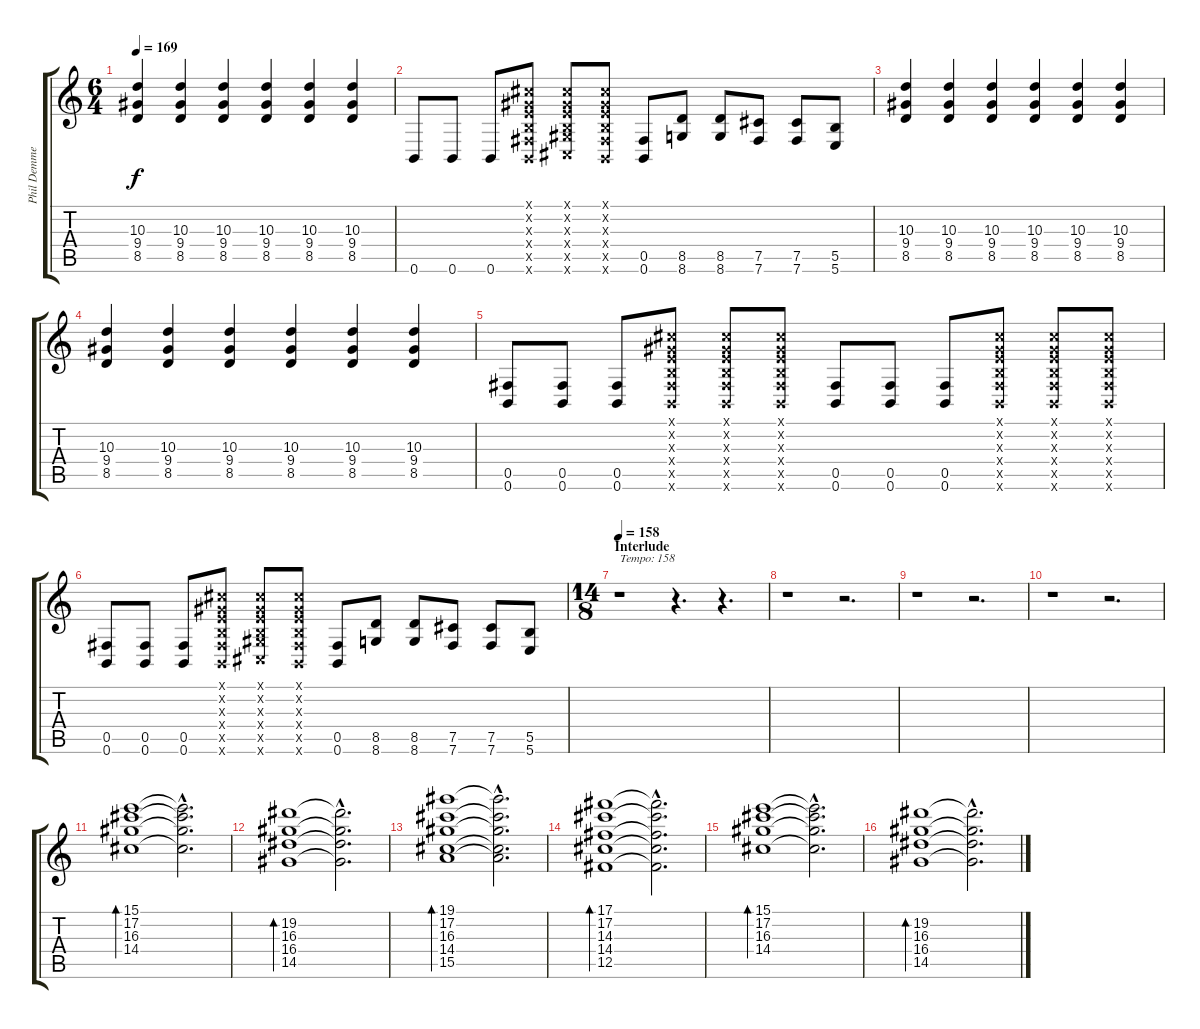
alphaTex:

\track ("Phil Demmel" "Phil Demme") {instrument distortionguitar}
\staff {score tabs}
\tuning (Db4 Ab3 E3 B2 Gb2 B1) {hide}
\ts (6 4)
\tempo 169
\clef g2
\ks c
(10.3 9.4 8.5).4{dy f} (10.3 9.4 8.5).4 (10.3 9.4 8.5).4 (10.3 9.4 8.5).4 (10.3 9.4 8.5).4 (10.3 9.4 8.5).4 |
0.6.8 0.6.8 0.6.8 (0.1{x} 0.2{x} 0.3{x} 0.4{x} 0.5{x} 0.6{x}).8 (0.1{x} 0.2{x} 0.3{x} 0.4{x} 2.5{x} 2.6{x}).8 (0.1{x} 0.2{x} 0.3{x} 0.4{x} 0.5{x} 0.6{x}).8 (0.5 0.6).8 (8.5 8.6).8 (8.5 8.6).8 (7.5 7.6).8 (7.5 7.6).8 (5.5 5.6).8 |
(10.3 9.4 8.5).4 (10.3 9.4 8.5).4 (10.3 9.4 8.5).4 (10.3 9.4 8.5).4 (10.3 9.4 8.5).4 (10.3 9.4 8.5).4 |
(10.3 9.4 8.5).4 (10.3 9.4 8.5).4 (10.3 9.4 8.5).4 (10.3 9.4 8.5).4 (10.3 9.4 8.5).4 (10.3 9.4 8.5).4 |
(0.5 0.6).8 (0.5 0.6).8 (0.5 0.6).8 (0.1{x} 0.2{x} 0.3{x} 0.4{x} 0.5{x} 0.6{x}).8 (0.1{x} 0.2{x} 0.3{x} 0.4{x} 0.5{x} 0.6{x}).8 (0.1{x} 0.2{x} 0.3{x} 0.4{x} 0.5{x} 0.6{x}).8 (0.5 0.6).8 (0.5 0.6).8 (0.5 0.6).8 (0.1{x} 0.2{x} 0.3{x} 0.4{x} 0.5{x} 0.6{x}).8 (0.1{x} 0.2{x} 0.3{x} 0.4{x} 0.5{x} 0.6{x}).8 (0.1{x} 0.2{x} 0.3{x} 0.4{x} 0.5{x} 0.6{x}).8 |
(0.5 0.6).8 (0.5 0.6).8 (0.5 0.6).8 (0.1{x} 0.2{x} 0.3{x} 0.4{x} 0.5{x} 0.6{x}).8 (0.1{x} 0.2{x} 0.3{x} 0.4{x} 2.5{x} 2.6{x}).8 (0.1{x} 0.2{x} 0.3{x} 0.4{x} 0.5{x} 0.6{x}).8 (0.5 0.6).8 (8.5 8.6).8 (8.5 8.6).8 (7.5 7.6).8 (7.5 7.6).8 (5.5 5.6).8 |
\ts (14 8)
\section ("" "Interlude")
\tempo 158
r.1{txt "Tempo: 158" volume 8 instrument electricguitarjazz} r.4{d} r.4{d} |
r.1 r.2{d} |
r.1 r.2{d} |
r.1 r.2{d} |
(15.1 17.2 16.3 14.4).1{bd 480} (15.1{hac t} 17.2{hac t} 16.3{hac t} 14.4{hac t}).2{d} |
(19.2 16.3 16.4 14.5).1{bd 480} (19.2{hac t} 16.3{hac t} 16.4{hac t} 14.5{hac t}).2{d} |
(19.1 17.2 16.3 14.4 15.5).1{bd 480} (19.1{hac t} 17.2{hac t} 16.3{hac t} 14.4{hac t} 15.5{hac t}).2{d} |
(17.1 17.2 14.3 14.4 12.5).1{bd 480} (17.1{hac t} 17.2{hac t} 14.3{hac t} 14.4{hac t} 12.5{hac t}).2{d} |
(15.1 17.2 16.3 14.4).1{bd 480} (15.1{hac t} 17.2{hac t} 16.3{hac t} 14.4{hac t}).2{d} |
(19.2 16.3 16.4 14.5).1{bd 480} (19.2{hac t} 16.3{hac t} 16.4{hac t} 14.5{hac t}).2{d}
